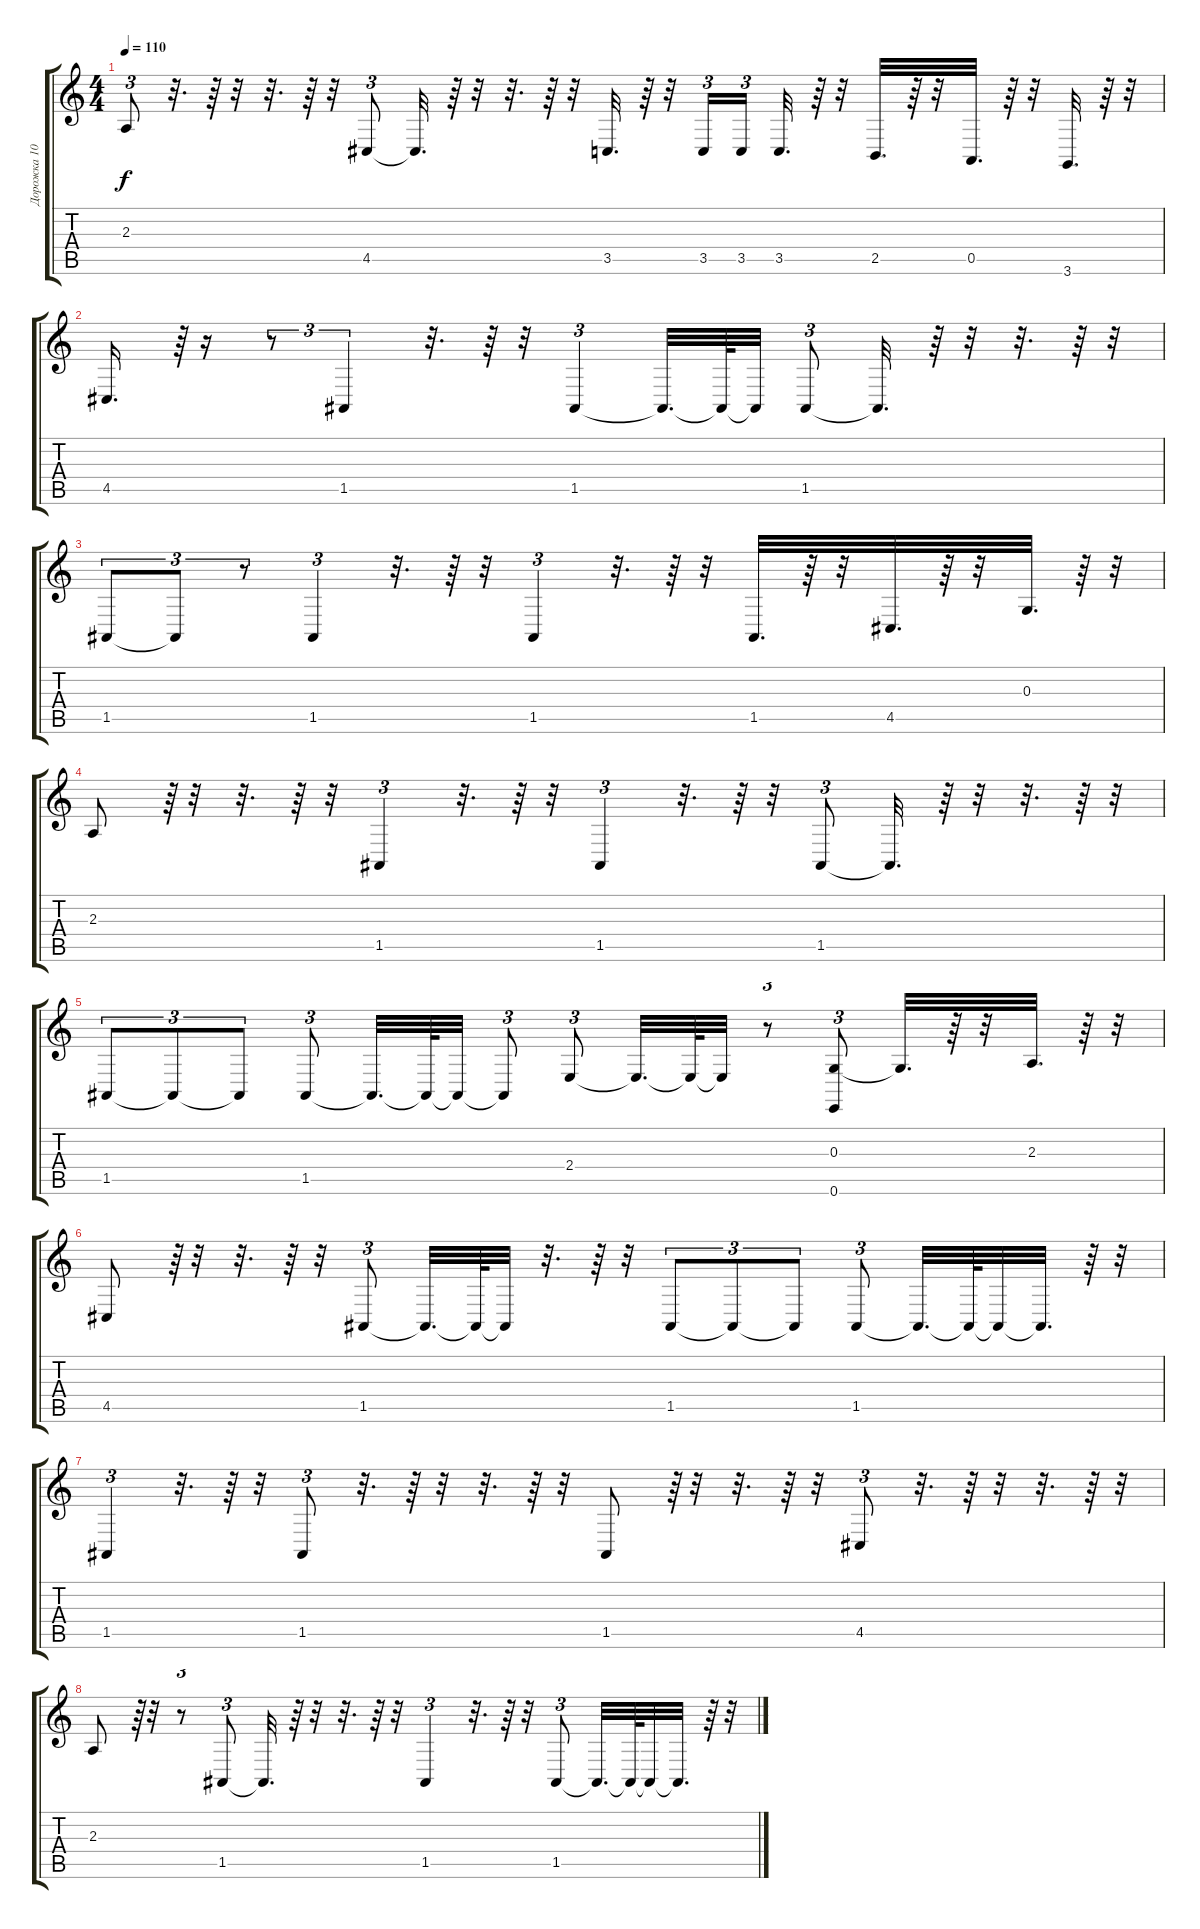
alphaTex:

\track ("Дорожка 10" "Дорожка 10") {instrument acousticgrandpiano}
\staff {score tabs}
\tuning (E4 B3 G3 D3 A2 E2) {hide}
\ts (4 4)
\tempo 110
\clef g2
\ks c
2.3.8{tu (3 2) dy f} r.32{d} r.64 r.32 r.32{d} r.64 r.32 4.5.8{tu (3 2)} 4.5{t}.32{d} r.64 r.32 r.32{d} r.64 r.32 3.5.32{d} r.64 r.32 3.5.16{tu (3 2)} 3.5.16{tu (3 2) beam splitsecondary} 3.5.32{d} r.64 r.32 2.5.32{d} r.64 r.32 0.5.32{d} r.64 r.32 3.6.32{d} r.64 r.32 |
4.5.16{d} r.64{tu (3 2)} r.16 r.8{tu (3 2)} 1.5.4{tu (3 2)} r.32{d} r.64 r.32 1.5.4{tu (3 2)} 1.5{t}.32{d} 1.5{t}.64 1.5{t}.32 1.5.8{tu (3 2)} 1.5{t}.32{d} r.64 r.32 r.32{d} r.64 r.32 |
1.5.8{tu (3 2)} 1.5{t}.8{tu (3 2)} r.8{tu (3 2)} 1.5.4{tu (3 2)} r.32{d} r.64 r.32 1.5.4{tu (3 2)} r.32{d} r.64 r.32 1.5.32{d} r.64 r.32 4.5.32{d} r.64 r.32 0.3.32{d} r.64 r.32 |
2.3.8 r.64{tu (3 2)} r.32 r.32{d} r.64 r.32 1.5.4{tu (3 2)} r.32{d} r.64 r.32 1.5.4{tu (3 2)} r.32{d} r.64 r.32 1.5.8{tu (3 2)} 1.5{t}.32{d} r.64 r.32 r.32{d} r.64 r.32 |
1.5.8{tu (3 2)} 1.5{t}.8{tu (3 2)} 1.5{t}.8{tu (3 2)} 1.5.8{tu (3 2)} 1.5{t}.32{d} 1.5{t}.64 1.5{t}.32 1.5{t}.8{tu (3 2)} 2.4.8{tu (3 2)} 2.4{t}.32{d} 2.4{t}.64 2.4{t}.32 r.8{tu (3 2)} (0.3 0.6).8{tu (3 2)} 0.3{t}.32{d} r.64 r.32 2.3.32{d} r.64 r.32 |
4.5.8 r.64{tu (3 2)} r.32 r.32{d} r.64 r.32 1.5.8{tu (3 2)} 1.5{t}.32{d} 1.5{t}.64 1.5{t}.32 r.32{d} r.64 r.32 1.5.8{tu (3 2)} 1.5{t}.8{tu (3 2)} 1.5{t}.8{tu (3 2)} 1.5.8{tu (3 2)} 1.5{t}.32{d} 1.5{t}.64 1.5{t}.32 1.5{t}.32{d} r.64 r.32 |
1.5.4{tu (3 2)} r.32{d} r.64 r.32 1.5.8{tu (3 2)} r.32{d} r.64 r.32 r.32{d} r.64 r.32 1.5.8 r.64{tu (3 2)} r.32 r.32{d} r.64 r.32 4.5.8{tu (3 2)} r.32{d} r.64 r.32 r.32{d} r.64 r.32 |
2.3.8 r.64{tu (3 2)} r.32 r.8{tu (3 2)} 1.5.8{tu (3 2)} 1.5{t}.32{d} r.64 r.32 r.32{d} r.64 r.32 1.5.4{tu (3 2)} r.32{d} r.64 r.32 1.5.8{tu (3 2)} 1.5{t}.32{d} 1.5{t}.64 1.5{t}.32 1.5{t}.32{d} r.64 r.32
